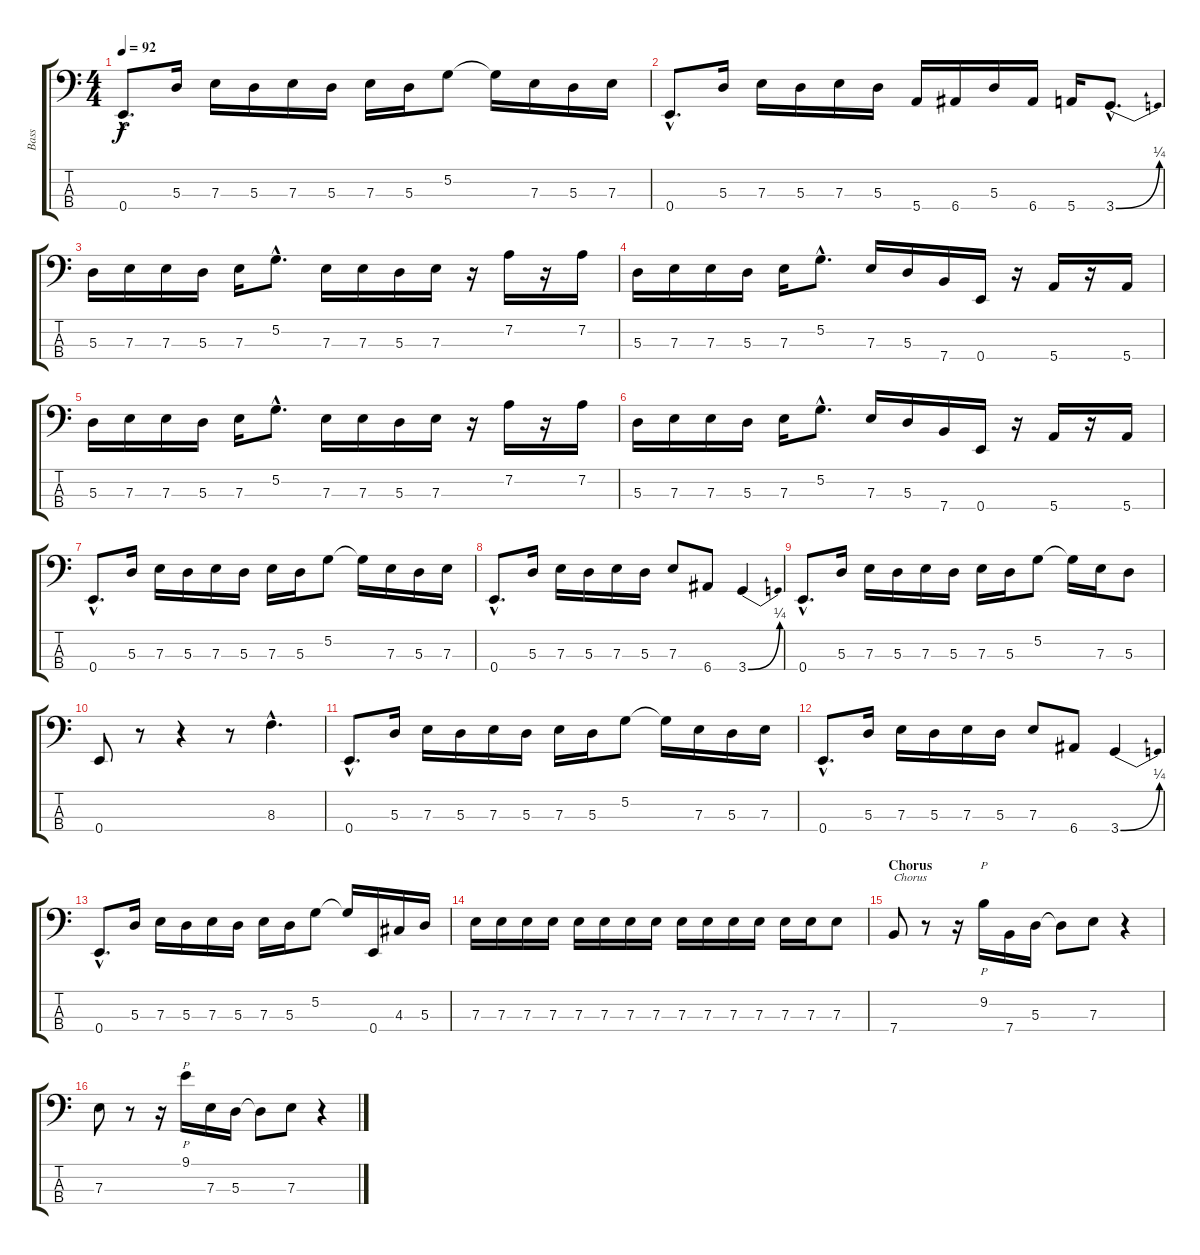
\track ("Bass" "Bass") {instrument electricbassfinger}
\staff {score tabs}
\tuning (G2 D2 A1 E1) {hide}
\ts (4 4)
\tempo 92
\clef f4
\ks c
0.4{hac}.8{d dy f} 5.3.16 7.3.16 5.3.16 7.3.16 5.3.16 7.3.16 5.3.16 5.2.8 5.2{t}.16 7.3.16 5.3.16 7.3.16 |
0.4{hac}.8{d} 5.3.16 7.3.16 5.3.16 7.3.16 5.3.16 5.4.16 6.4.16 5.3.16 6.4.16 5.4.16 3.4{be (bend 0 0 60 1) hac}.8{d} |
5.3.16 7.3.16 7.3.16 5.3.16 7.3.16 5.2{hac}.8{d} 7.3.16 7.3.16 5.3.16 7.3.16 r.16 7.2.16 r.16 7.2.16 |
5.3.16 7.3.16 7.3.16 5.3.16 7.3.16 5.2{hac}.8{d} 7.3.16 5.3.16 7.4.16 0.4.16 r.16 5.4.16 r.16 5.4.16 |
5.3.16 7.3.16 7.3.16 5.3.16 7.3.16 5.2{hac}.8{d} 7.3.16 7.3.16 5.3.16 7.3.16 r.16 7.2.16 r.16 7.2.16 |
5.3.16 7.3.16 7.3.16 5.3.16 7.3.16 5.2{hac}.8{d} 7.3.16 5.3.16 7.4.16 0.4.16 r.16 5.4.16 r.16 5.4.16 |
0.4{hac}.8{d} 5.3.16 7.3.16 5.3.16 7.3.16 5.3.16 7.3.16 5.3.16 5.2.8 5.2{t}.16 7.3.16 5.3.16 7.3.16 |
0.4{hac}.8{d} 5.3.16 7.3.16 5.3.16 7.3.16 5.3.16 7.3.8 6.4.8 3.4{be (bend 0 0 60 1)}.4 |
0.4{hac}.8{d} 5.3.16 7.3.16 5.3.16 7.3.16 5.3.16 7.3.16 5.3.16 5.2.8 5.2{t}.16 7.3.16 5.3.8 |
0.4.8 r.8 r.4 r.8 8.3{hac}.4{d instrument slapbass1} |
0.4{hac}.8{d instrument electricbassfinger} 5.3.16 7.3.16 5.3.16 7.3.16 5.3.16 7.3.16 5.3.16 5.2.8 5.2{t}.16 7.3.16 5.3.16 7.3.16 |
0.4{hac}.8{d} 5.3.16 7.3.16 5.3.16 7.3.16 5.3.16 7.3.8 6.4.8 3.4{be (bend 0 0 60 1)}.4 |
0.4{hac}.8{d} 5.3.16 7.3.16 5.3.16 7.3.16 5.3.16 7.3.16 5.3.16 5.2.8 5.2{t}.16 0.4.16 4.3.16 5.3.16 |
7.3.16 7.3.16 7.3.16 7.3.16 7.3.16 7.3.16 7.3.16 7.3.16 7.3.16 7.3.16 7.3.16 7.3.16 7.3.16 7.3.16 7.3.8 |
\section ("" "Chorus")
7.4.8{txt "Chorus" instrument slapbass1} r.8 r.16 9.2.16{p} 7.4.16 5.3.16 5.3{t}.8 7.3.8 r.4 |
7.3.8 r.8 r.16 9.1.16{p} 7.3.16 5.3.16 5.3{t}.8 7.3.8 r.4
